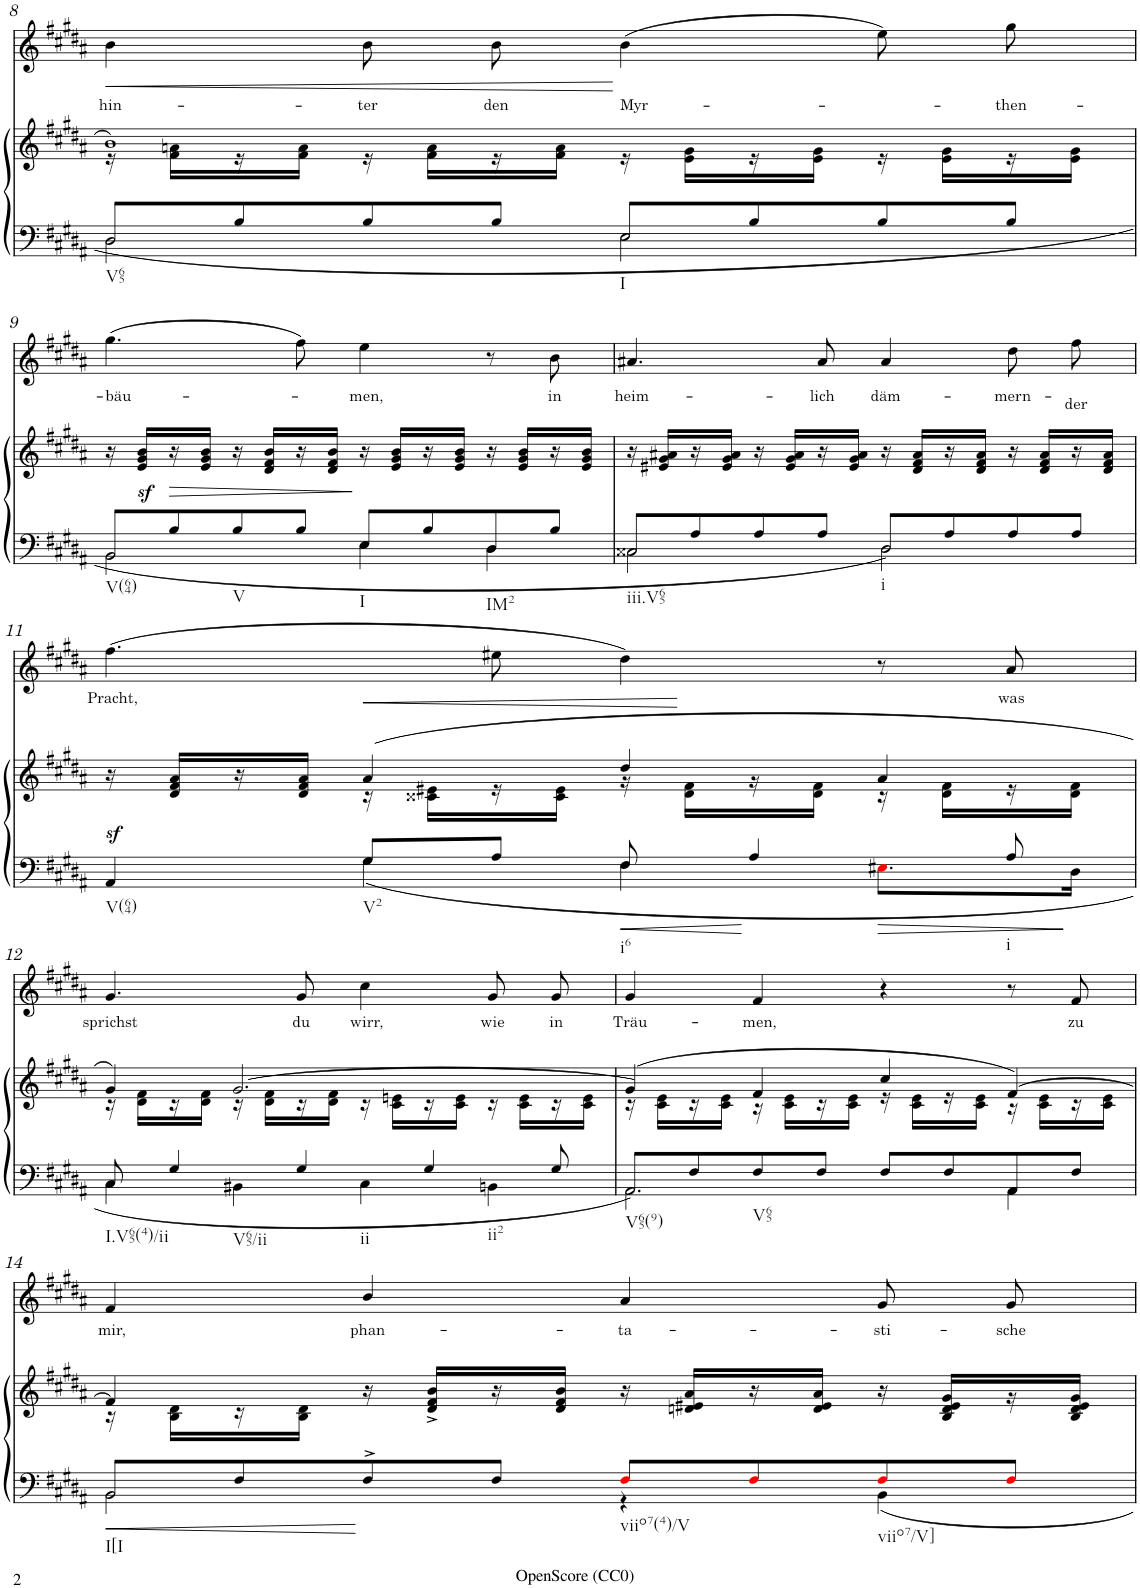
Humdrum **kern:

**kern	**kern	**dynam	**kern	**text	**dynam
*part2	*part2	*part2	*part1	*part1	*part1
*staff3	*staff2	*staff2/3	*staff1	*staff1	*staff1
*I"Piano	*	*	*I"Voice	*	*
*I'Pno	*	*	*	*	*
!!LO:PB:g=z
*clefF4	*clefG2	*	*clefG2	*	*
*k[f#c#g#d#a#]	*k[f#c#g#d#a#]	*	*k[f#c#g#d#a#]	*	*
*M4/4	*M4/4	*	*M4/4	*	*
*met(c)	*met(c)	*	*met(c)	*	*
=8	=8	=8	=8	=8	=8
!LO:TX:b:t=V65	!	!	!	!	!
!LO:N:head=open	!	!	!	!LO:LY:b	!LO:HP:b
*^	*^	*	*	*	*
8D#/L	2D#\	1b	16r	.	4b\	hin-	<
.	.	.	16f#\ 16an\LL	.	.	.	.
8B/	.	.	16r	.	.	.	.
.	.	.	16f#\ 16a\JJ	.	.	.	.
!	!	!	!	!	!	!LO:LY:b	!
8B/	.	.	16r	.	8b\L	-ter	.
.	.	.	16f#\ 16a\LL	.	.	.	.
!	!	!	!	!	!	!LO:LY:b	!
8B/J	.	.	16r	.	8b\J	den	.
.	.	.	16f#\ 16a\JJ	.	.	.	.
!LO:TX:b:t=I	!	!	!	!	!	!	!
!LO:N:head=open	!	!	!	!	!	!LO:LY:b	!
8E/L	2E\	.	16r	.	(4b\	Myr-	[
.	.	.	16e\ 16g#\LL	.	.	.	.
8B/	.	.	16r	.	.	.	.
.	.	.	16e\ 16g#\JJ	.	.	.	.
8B/	.	.	16r	.	8ee\L)	.	.
.	.	.	16e\ 16g#\LL	.	.	.	.
!	!	!	!	!	!	!LO:LY:b	!
8B/J	.	.	16r	.	8gg#\J	-then-	.
.	.	.	16e\ 16g#\JJ	.	.	.	.
!!LO:LB:g=z
=9	=9	=9	=9	=9	=9	=9	=9
!LO:TX:b:t=V(64)	!	!	!	!	!	!	!
!LO:N:head=open	!	!	!	!	!	!LO:LY:b	!
8BB/L	2BB\	16r	1ryy	.	(4.gg#\	-bäu-	.
!	!	!	!	!LO:DY:b	!	!	!
.	.	16e/ 16g#/ 16b/LL	.	sf	.	.	.
!	!	!	!	!LO:HP:b	!	!	!
8B/	.	16r	.	>	.	.	.
.	.	16e/ 16g#/ 16b/JJ	.	.	.	.	.
!LO:TX:b:t=V	!	!	!	!	!	!	!
8B/	.	16r	.	.	.	.	.
.	.	16d#/ 16f#/ 16b/LL	.	.	.	.	.
8B/J	.	16r	.	.	8ff#\)	.	.
.	.	16d#/ 16f#/ 16b/JJ	.	.	.	.	.
!LO:TX:b:t=I	!	!	!	!	!	!	!
!	!	!	!	!	!	!LO:LY:b	!
8E/L	4E\	16r	.	.	4ee\	-men,	.
.	.	16e/ 16g#/ 16b/LL	.	.	.	.	.
8B/	.	16r	.	.	.	.	.
.	.	16e/ 16g#/ 16b/JJ	.	.	.	.	.
!LO:TX:b:t=IM2	!	!	!	!	!	!	!
8D#/	4D#\	16r	.	.	8r	.	.
.	.	16e/ 16g#/ 16b/LL	.	.	.	.	.
!	!	!	!	!	!	!LO:LY:b	!
8B/J	.	16r	.	.	8b\	in	.
.	.	16e/ 16g#/ 16b/JJ	.	.	.	.	.
*	*	*v	*v	*	*	*	*
=10	=10	=10	=10	=10	=10	=10
!LO:TX:b:t=iii.V65	!	!	!	!	!	!
!LO:N:head=open	!	!	!	!	!LO:LY:b	!
8C##X/L	2C##\	16r	.	4.a#X/	heim-	.
.	.	16e#X/ 16g#/ 16a#X/LL	.	.	.	.
8A#/	.	16r	.	.	.	.
.	.	16e#/ 16g#/ 16a#/JJ	.	.	.	.
8A#/	.	16r	.	.	.	.
.	.	16e#/ 16g#/ 16a#/LL	.	.	.	.
!	!	!	!	!	!LO:LY:b	!
8A#/J	.	16r	.	8a#/	-lich	.
.	.	16e#/ 16g#/ 16a#/JJ	.	.	.	.
!LO:TX:b:t=i	!	!	!	!	!	!
!LO:N:head=open	!	!	!	!	!LO:LY:b	!
8D#/L	2D#\	16r	.	4a#/	däm-	.
.	.	16d#/ 16f#/ 16a#/LL	.	.	.	.
8A#/	.	16r	.	.	.	.
.	.	16d#/ 16f#/ 16a#/JJ	.	.	.	.
!	!	!	!	!	!LO:LY:b	!
8A#/	.	16r	.	8dd#\L	-mern-	.
.	.	16d#/ 16f#/ 16a#/LL	.	.	.	.
!	!	!	!	!	!LO:LY:b	!
8A#/J	.	16r	.	8ff#\J	-der	.
.	.	16d#/ 16f#/ 16a#/JJ	.	.	.	.
!!LO:LB:g=z
=11	=11	=11	=11	=11	=11	=11
*	*	*^	*	*	*	*
!LO:TX:b:t=V(64)	!	!	!	!	!	!	!
!	!	!	!	!LO:DY:a=2	!	!LO:LY:b	!
4AA#/	4ryy	16r	4ryy	sf	(4.ff#\	Pracht,	.
.	.	16d#/ 16f#/ 16a#/LL	.	.	.	.	.
.	.	16r	.	.	.	.	.
.	.	16d#/ 16f#/ 16a#/JJ	.	.	.	.	.
!LO:TX:b:t=V2	!	!	!	!	!	!	!
!	!	!	!	!LO:HP:b	!	!	!
8G#/L	4G#\	(4a#/	16r	<	.	.	.
.	.	.	16c##X\ 16e#X\LL	.	.	.	.
8A#/J	.	.	16r	.	8ee#X\	.	.
.	.	.	16c##\ 16e#\JJ	.	.	.	.
!LO:TX:b:t=i6	!	!	!	!	!	!	!
8F#/	4F#\	4dd#/	16r	.	4dd#\)	.	.
.	.	.	16d#\ 16f#\LL	]	.	.	.
4A#/	.	.	16r	[	.	.	.
.	.	.	16d#\ 16f#\JJ	.	.	.	.
.	8.E#Xi\L	4a#/	16r	.	8r	.	.
.	.	.	16d#\ 16f#\LL	.	.	.	.
!LO:TX:b:t=i	!	!	!	!	!	!	!
!	!	!	!	!	!	!LO:LY:b	!
8A#/	.	.	16r	.	8a#/	was	.
.	16D#\Jk	.	16d#\ 16f#\JJ	.	.	.	.
!!LO:LB:g=z
=12	=12	=12	=12	=12	=12	=12	=12
!LO:TX:b:t=I.V65(4)/ii	!	!	!	!	!	!	!
!	!	!	!	!	!	!LO:LY:b	!
8C#/	4C#\	4g#/)	16r	.	4.g#/	sprichst	.
.	.	.	16d#\ 16f#\LL	.	.	.	.
!LO:TX:b:t=V65/ii	!	!	!	!	!	!	!
4G#/	.	.	16r	.	.	.	.
.	.	.	16d#\ 16f#\JJ	.	.	.	.
.	4BB#X\	[2.g#/	16r	.	.	.	.
.	.	.	16d#\ 16f#\LL	.	.	.	.
!LO:TX:b:t=ii	!	!	!	!	!	!	!
!	!	!	!	!	!	!LO:LY:b	!
4G#/	.	.	16r	.	8g#/	du	.
.	.	.	16d#\ 16f#\JJ	.	.	.	.
!	!	!	!	!	!	!LO:LY:b	!
.	4C#\	.	16r	.	4cc#\	wirr,	.
.	.	.	16c#\ 16en\LL	.	.	.	.
!LO:TX:b:t=ii2	!	!	!	!	!	!	!
4G#/	.	.	16r	.	.	.	.
.	.	.	16c#\ 16e\JJ	.	.	.	.
!	!	!	!	!	!	!LO:LY:b	!
.	4BBn\	.	16r	.	8g#/L	wie	.
.	.	.	16c#\ 16e\LL	.	.	.	.
!	!	!	!	!	!	!LO:LY:b	!
8G#/	.	.	16r	.	8g#/J	in	.
.	.	.	16c#\ 16e\JJ	.	.	.	.
=13	=13	=13	=13	=13	=13	=13	=13
!LO:TX:b:t=V65(9)	!	!	!	!	!	!	!
!LO:N:head=open	!	!	!	!	!	!LO:LY:b	!
8AA#/L	2.AA#\	(4g#/]	16r	.	4g#/	Träu-	.
.	.	.	16c#\ 16e\LL	.	.	.	.
8F#/	.	.	16r	.	.	.	.
.	.	.	16c#\ 16e\JJ	.	.	.	.
!LO:TX:b:t=V65	!	!	!	!	!	!	!
!	!	!	!	!	!	!LO:LY:b	!
8F#/	.	4f#/	16r	.	4f#/	-men,	.
.	.	.	16c#\ 16e\LL	.	.	.	.
8F#/J	.	.	16r	.	.	.	.
.	.	.	16c#\ 16e\JJ	.	.	.	.
8F#/L	.	4cc#/	16r	.	4r	.	.
.	.	.	16c#\ 16e\LL	.	.	.	.
8F#/	.	.	16r	.	.	.	.
.	.	.	16c#\ 16e\JJ	.	.	.	.
8AA#/	4AA#\	[4f#/)	16r	.	8r	.	.
.	.	.	16c#\ 16e\LL	.	.	.	.
!	!	!	!	!	!	!LO:LY:b	!
8F#/J	.	.	16r	.	8f#/	zu	.
.	.	.	16c#\ 16e\JJ	.	.	.	.
!!LO:LB:g=z
=14	=14	=14	=14	=14	=14	=14	=14
!LO:TX:b:t=I[I	!	!	!	!	!	!	!
!LO:N:head=open	!	!	!	!	!	!LO:LY:b	!
8BB/L	2BB\	4f#/]	16r	.	4f#/	mir,	.
.	.	.	16B\ 16d#\LL	.	.	.	.
8F#/	.	.	16r	.	.	.	.
.	.	.	16B\ 16d#\JJ	.	.	.	.
!	!	!	!	!	!	!LO:LY:b	!
8F#^/	.	16r	4ryy	.	4b/	phan-	.
.	.	16d#/^ 16f#/^ 16b/^LL	.	.	.	.	.
8F#/J	.	16r	.	.	.	.	.
.	.	16d#/ 16f#/ 16b/JJ	.	.	.	.	.
!LO:TX:b:t=viio7(4)/V	!	!	!	!	!	!	!
!	!	!	!	!	!	!LO:LY:b	!
8F#i/L	4r	16r	2ryy	.	4a#/	-ta-	.
.	.	16dn/ 16e#X/ 16a#/LL	.	.	.	.	.
8F#i/	.	16r	.	.	.	.	.
.	.	16d/ 16e#/ 16a#/JJ	.	.	.	.	.
!LO:TX:b:t=viio7/V]	!	!	!	!	!	!	!
!	!	!	!	!	!	!LO:LY:b	!
8F#i/	4BB\	16r	.	.	8g#/L	-sti-	.
.	.	16B/ 16d/ 16e#/ 16g#/LL	.	.	.	.	.
!	!	!	!	!	!	!LO:LY:b	!
8F#i/J	.	16r	.	.	8g#/J	-sche	.
.	.	16B/ 16d/ 16e#/ 16g#/JJ	.	.	.	.	.
*v	*v	*	*	*	*	*	*
*	*v	*v	*	*	*	*
=	=	=	=	=	=
*-	*-	*-	*-	*-	*-
